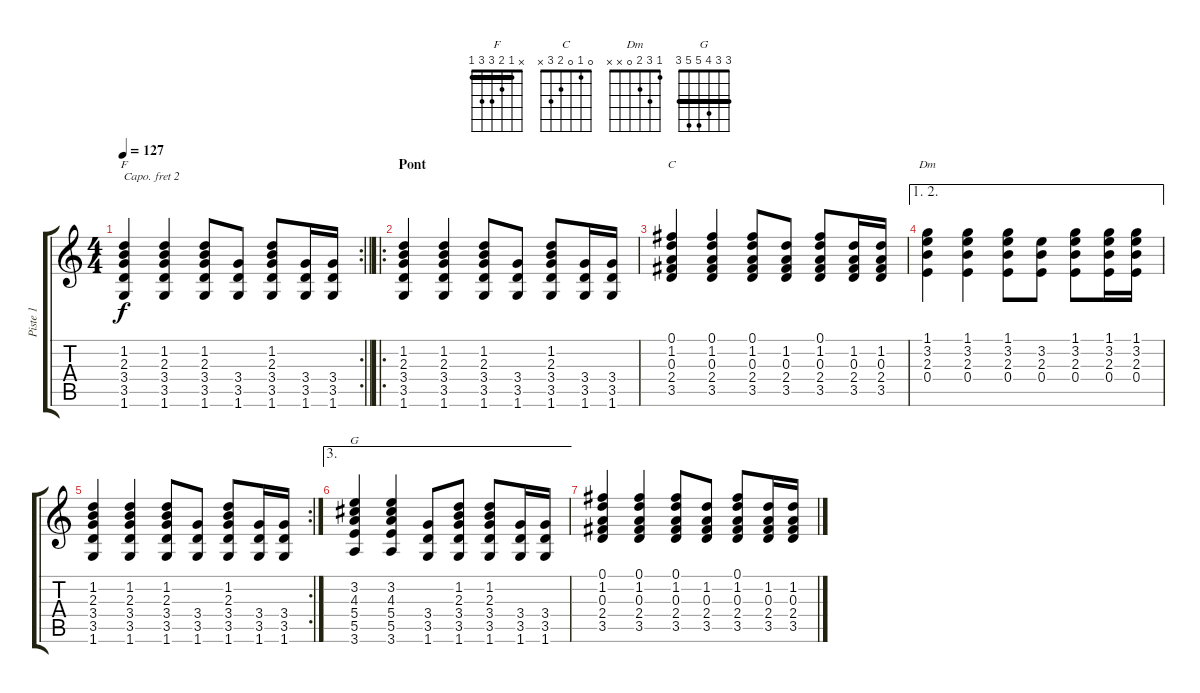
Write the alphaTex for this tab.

\track ("Piste 1" "Piste 1") {instrument acousticguitarsteel}
\staff {score tabs}
\capo 2
\tuning (E4 B3 G3 D3 A2 E2) {hide}
\chord ("F" x 1 2 3 3 1) {barre 1}
\chord ("C" 0 1 0 2 3 x)
\chord ("Dm" 1 3 2 0 x x)
\chord ("G" 3 3 4 5 5 3) {barre 3}
\rc 2
\ts (4 4)
\tempo 127
\clef g2
\barLineRight lightlight
\ks c
(1.2 2.3 3.4 3.5 1.6).4{ch "F" dy f} (1.2 2.3 3.4 3.5 1.6).4 (1.2 2.3 3.4 3.5 1.6).8 (3.4 3.5 1.6).8 (1.2 2.3 3.4 3.5 1.6).8 (3.4 3.5 1.6).16 (3.4 3.5 1.6).16 |
\ro
\section ("" "Pont")
(1.2 2.3 3.4 3.5 1.6).4 (1.2 2.3 3.4 3.5 1.6).4 (1.2 2.3 3.4 3.5 1.6).8 (3.4 3.5 1.6).8 (1.2 2.3 3.4 3.5 1.6).8 (3.4 3.5 1.6).16 (3.4 3.5 1.6).16 |
(0.1 1.2 0.3 2.4 3.5).4{ch "C"} (0.1 1.2 0.3 2.4 3.5).4 (0.1 1.2 0.3 2.4 3.5).8 (1.2 0.3 2.4 3.5).8 (0.1 1.2 0.3 2.4 3.5).8 (1.2 0.3 2.4 3.5).16 (1.2 0.3 2.4 3.5).16 |
\ae (1 2)
(1.1 3.2 2.3 0.4).4{ch "Dm"} (1.1 3.2 2.3 0.4).4 (1.1 3.2 2.3 0.4).8 (3.2 2.3 0.4).8 (1.1 3.2 2.3 0.4).8 (1.1 3.2 2.3 0.4).16 (1.1 3.2 2.3 0.4).16 |
\rc 2
(1.2 2.3 3.4 3.5 1.6).4 (1.2 2.3 3.4 3.5 1.6).4 (1.2 2.3 3.4 3.5 1.6).8 (3.4 3.5 1.6).8 (1.2 2.3 3.4 3.5 1.6).8 (3.4 3.5 1.6).16 (3.4 3.5 1.6).16 |
\ae 3
(3.2 4.3 5.4 5.5 3.6).4{ch "G"} (3.2 4.3 5.4 5.5 3.6).4 (3.4 3.5 1.6).8 (1.2 2.3 3.4 3.5 1.6).8 (1.2 2.3 3.4 3.5 1.6).8 (3.4 3.5 1.6).16 (3.4 3.5 1.6).16 |
(0.1 1.2 0.3 2.4 3.5).4 (0.1 1.2 0.3 2.4 3.5).4 (0.1 1.2 0.3 2.4 3.5).8 (1.2 0.3 2.4 3.5).8 (0.1 1.2 0.3 2.4 3.5).8 (1.2 0.3 2.4 3.5).16 (1.2 0.3 2.4 3.5).16
